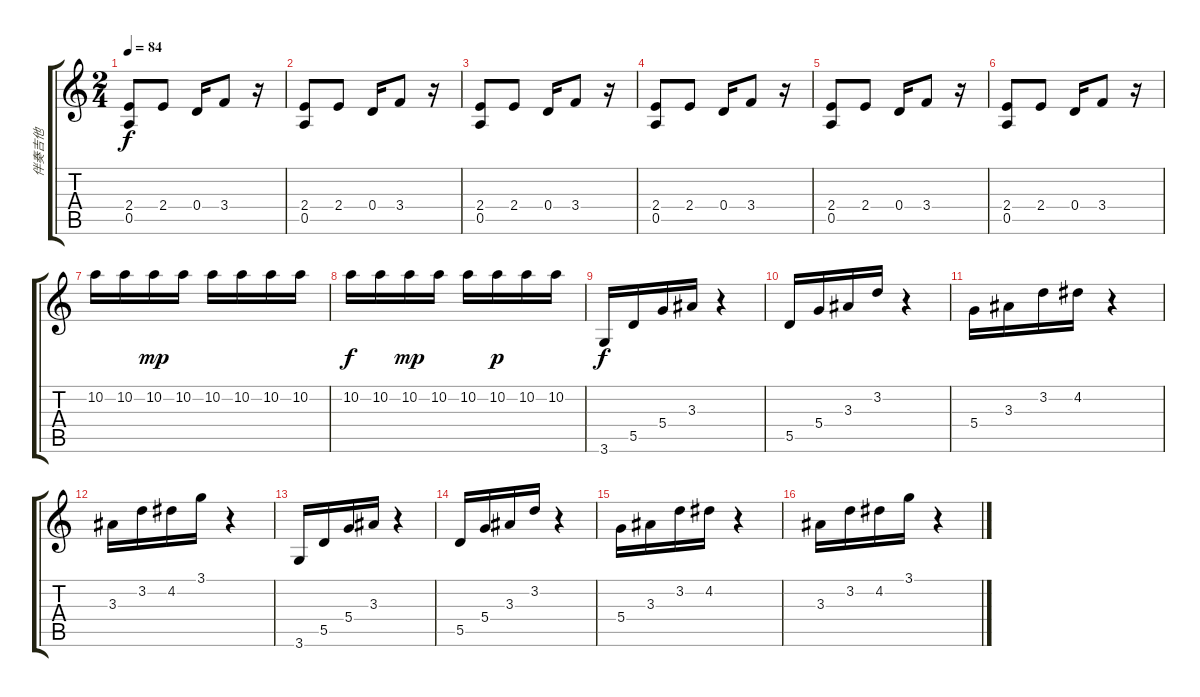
\track ("伴奏吉他" "伴奏吉他") {instrument acousticguitarsteel}
\staff {score tabs}
\tuning (E4 B3 G3 D3 A2 E2) {hide}
\ts (2 4)
\tempo 84
\clef g2
\ks c
(2.4 0.5).8{dy f} 2.4.8 0.4.16 3.4.8 r.16 |
(2.4 0.5).8 2.4.8 0.4.16 3.4.8 r.16 |
(2.4 0.5).8 2.4.8 0.4.16 3.4.8 r.16 |
(2.4 0.5).8 2.4.8 0.4.16 3.4.8 r.16 |
(2.4 0.5).8 2.4.8 0.4.16 3.4.8 r.16 |
(2.4 0.5).8 2.4.8 0.4.16 3.4.8 r.16 |
10.2.16 10.2.16 10.2.16{dy mp} 10.2.16 10.2.16 10.2.16 10.2.16 10.2.16 |
10.2.16{dy f} 10.2.16 10.2.16{dy mp} 10.2.16 10.2.16 10.2.16{dy p} 10.2.16 10.2.16 |
3.6.16{dy f} 5.5.16 5.4.16 3.3.16 r.4 |
5.5.16 5.4.16 3.3.16 3.2.16 r.4 |
5.4.16 3.3.16 3.2.16 4.2.16 r.4 |
3.3.16 3.2.16 4.2.16 3.1.16 r.4 |
3.6.16 5.5.16 5.4.16 3.3.16 r.4 |
5.5.16 5.4.16 3.3.16 3.2.16 r.4 |
5.4.16 3.3.16 3.2.16 4.2.16 r.4 |
3.3.16 3.2.16 4.2.16 3.1.16 r.4
